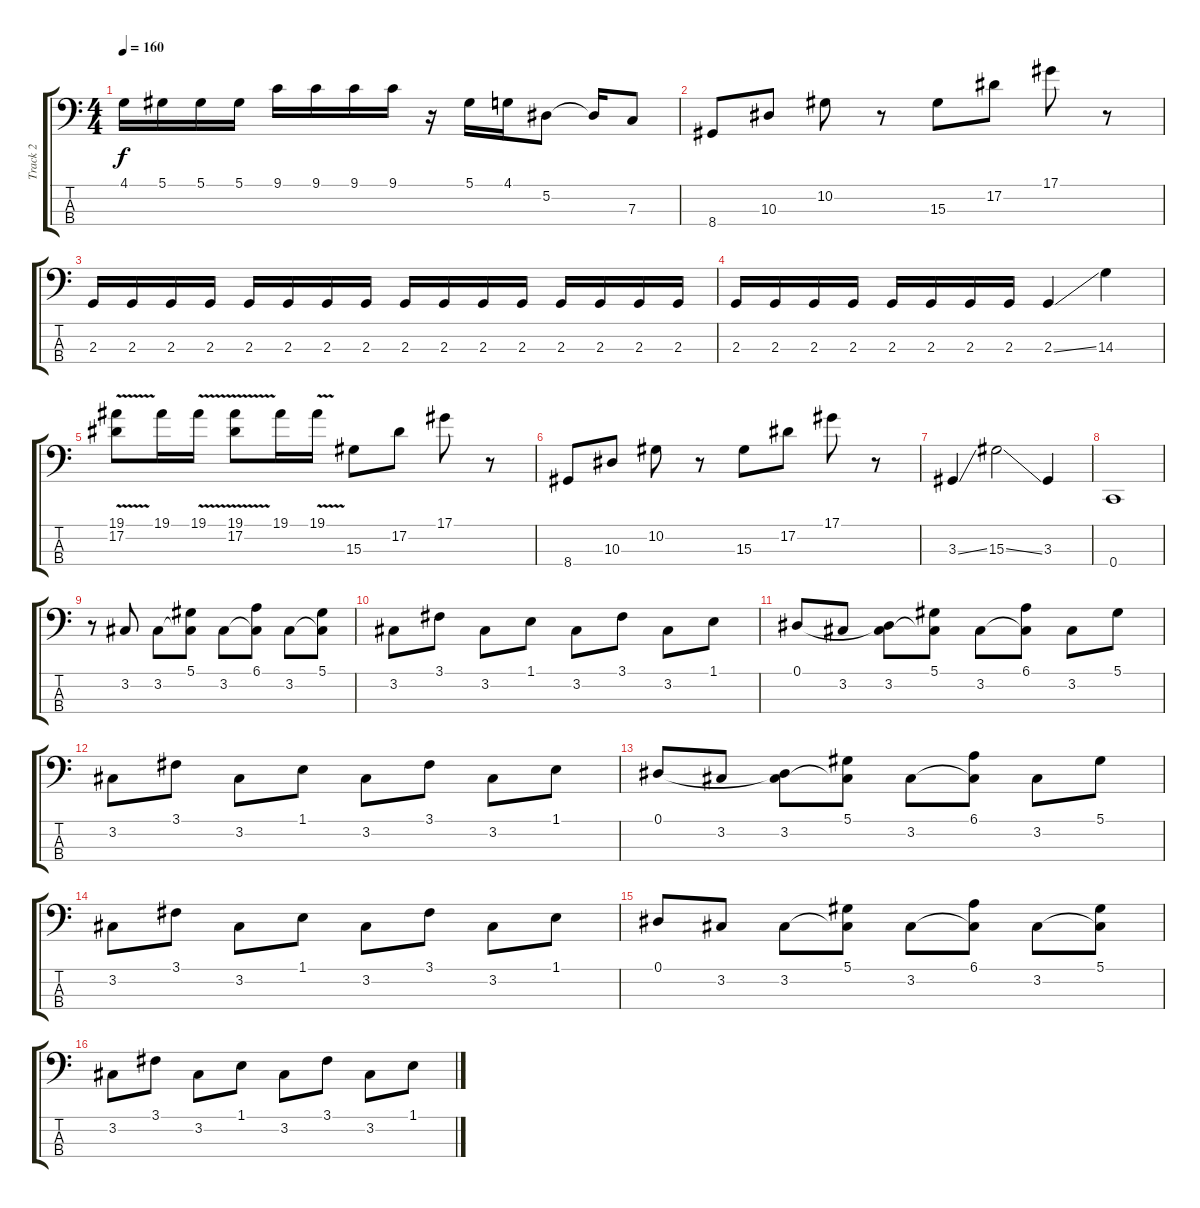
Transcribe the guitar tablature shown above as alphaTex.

\track ("Track 2" "Track 2") {instrument electricbassfinger}
\staff {score tabs}
\tuning (Eb2 Bb1 F1 C1) {hide}
\ts (4 4)
\tempo 160
\clef f4
\ks c
4.1.16{dy f} 5.1.16 5.1.16 5.1.16 9.1.16 9.1.16 9.1.16 9.1.16 r.16 5.1.16 4.1.16 5.2.8 5.2{t}.16 7.3.8 |
8.4.8 10.3.8 10.2.8 r.8 15.3.8 17.2.8 17.1.8 r.8 |
2.3.16{instrument electricbassfinger} 2.3.16 2.3.16 2.3.16 2.3.16 2.3.16 2.3.16 2.3.16 2.3.16 2.3.16 2.3.16 2.3.16 2.3.16 2.3.16 2.3.16 2.3.16 |
2.3.16 2.3.16 2.3.16 2.3.16 2.3.16 2.3.16 2.3.16 2.3.16 2.3{ss}.4 14.3.4 |
(19.1{v} 17.2{v}).8 19.1.16 19.1{v}.16 (19.1{v} 17.2{v}).8 19.1.16 19.1{v}.16 15.3.8 17.2.8 17.1.8 r.8 |
8.4.8 10.3.8 10.2.8 r.8 15.3.8 17.2.8 17.1.8 r.8 |
3.3{ss}.4{instrument slapbass1} 15.3{ss}.2 3.3.4 |
0.4.1 |
r.8{instrument electricbassfinger} 3.2.8 3.2.8 (5.1 3.2{t}).8 3.2.8 (6.1 3.2{t}).8 3.2.8 (5.1 3.2{t}).8 |
3.2.8 3.1.8 3.2.8 1.1.8 3.2.8 3.1.8 3.2.8 1.1.8 |
0.1.8 3.2.8 (0.1{t} 3.2).8 (5.1 3.2{t}).8 3.2.8 (6.1 3.2{t}).8 3.2.8 5.1.8 |
3.2.8 3.1.8 3.2.8 1.1.8 3.2.8 3.1.8 3.2.8 1.1.8 |
0.1.8 3.2.8 (0.1{t} 3.2).8 (5.1 3.2{t}).8 3.2.8 (6.1 3.2{t}).8 3.2.8 5.1.8 |
3.2.8 3.1.8 3.2.8 1.1.8 3.2.8 3.1.8 3.2.8 1.1.8 |
0.1.8 3.2.8 3.2.8 (5.1 3.2{t}).8 3.2.8 (6.1 3.2{t}).8 3.2.8 (5.1 3.2{t}).8 |
3.2.8 3.1.8 3.2.8 1.1.8 3.2.8 3.1.8 3.2.8 1.1.8
